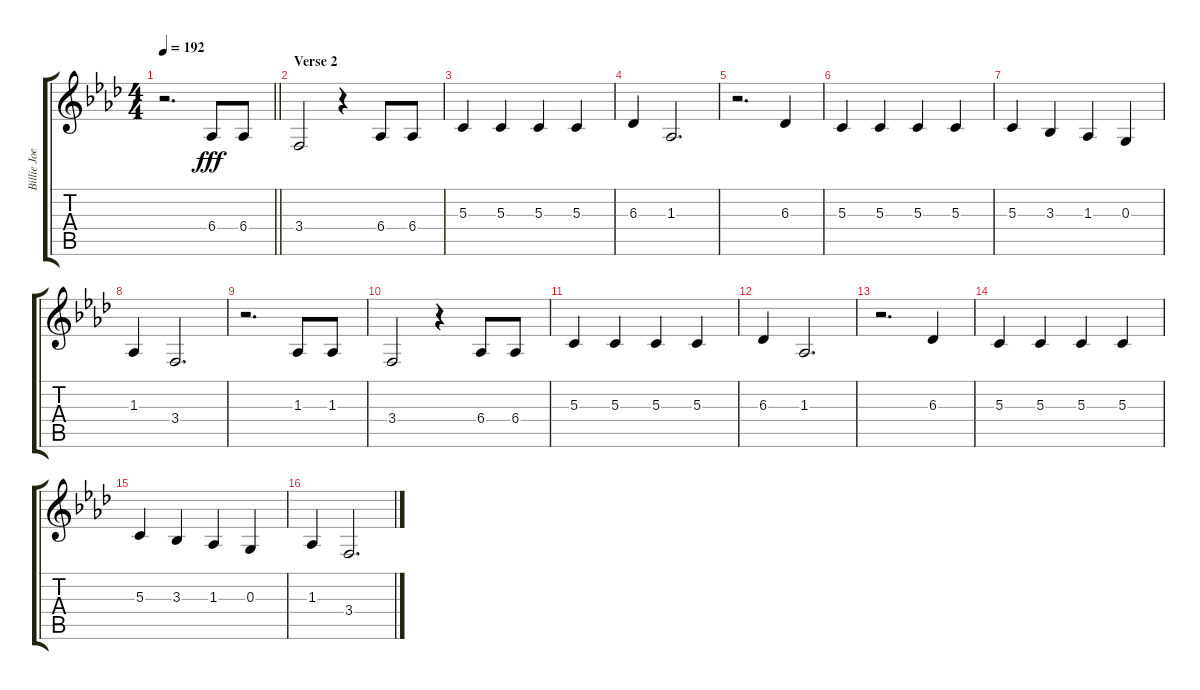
\track ("Billie Joe (Vocals)" "Billie Joe") {instrument lead2sawtooth}
\staff {score tabs}
\tuning (E4 B3 G3 D3 A2 E2) {hide}
\ts (4 4)
\tempo 192
\clef g2
\barLineRight lightlight
\ks ab
r.2{d dy fff} 6.4.8 6.4.8 |
\section ("" "Verse 2")
3.4.2 r.4 6.4.8 6.4.8 |
5.3.4 5.3.4 5.3.4 5.3.4 |
6.3.4 1.3.2{d} |
r.2{d} 6.3.4 |
5.3.4 5.3.4 5.3.4 5.3.4 |
5.3.4 3.3.4 1.3.4 0.3.4 |
1.3.4 3.4.2{d} |
r.2{d} 1.3.8 1.3.8 |
3.4.2 r.4 6.4.8 6.4.8 |
5.3.4 5.3.4 5.3.4 5.3.4 |
6.3.4 1.3.2{d} |
r.2{d} 6.3.4 |
5.3.4 5.3.4 5.3.4 5.3.4 |
5.3.4 3.3.4 1.3.4 0.3.4 |
1.3.4 3.4.2{d}
